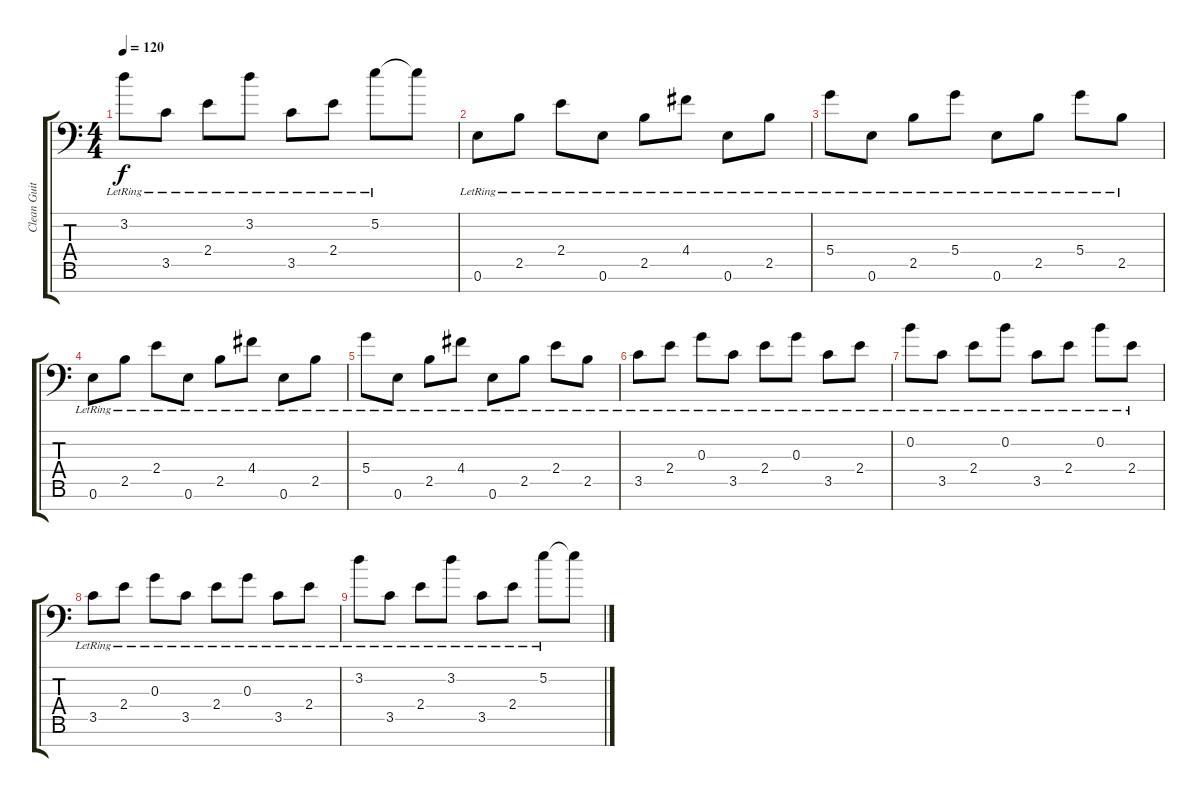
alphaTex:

\track ("Clean Guitar C" "Clean Guit") {instrument electricguitarclean}
\staff {score tabs}
\tuning (E4 B3 G3 D3 A2 E2 A1) {hide}
\ts (4 4)
\tempo 120
\clef f4
\ks c
3.2{lr}.8{dy f} 3.5{lr}.8 2.4{lr}.8 3.2{lr}.8 3.5{lr}.8 2.4{lr}.8 5.2{lr}.8 5.2{t}.8 |
0.6{lr}.8 2.5{lr}.8 2.4{lr}.8 0.6{lr}.8 2.5{lr}.8 4.4{lr}.8 0.6{lr}.8 2.5{lr}.8 |
5.4{lr}.8 0.6{lr}.8 2.5{lr}.8 5.4{lr}.8 0.6{lr}.8 2.5{lr}.8 5.4{lr}.8 2.5{lr}.8 |
0.6{lr}.8 2.5{lr}.8 2.4{lr}.8 0.6{lr}.8 2.5{lr}.8 4.4{lr}.8 0.6{lr}.8 2.5{lr}.8 |
5.4{lr}.8 0.6{lr}.8 2.5{lr}.8 4.4{lr}.8 0.6{lr}.8 2.5{lr}.8 2.4{lr}.8 2.5{lr}.8 |
3.5{lr}.8 2.4{lr}.8 0.3{lr}.8 3.5{lr}.8 2.4{lr}.8 0.3{lr}.8 3.5{lr}.8 2.4{lr}.8 |
0.2{lr}.8 3.5{lr}.8 2.4{lr}.8 0.2{lr}.8 3.5{lr}.8 2.4{lr}.8 0.2{lr}.8 2.4{lr}.8 |
3.5{lr}.8 2.4{lr}.8 0.3{lr}.8 3.5{lr}.8 2.4{lr}.8 0.3{lr}.8 3.5{lr}.8 2.4{lr}.8 |
3.2{lr}.8 3.5{lr}.8 2.4{lr}.8 3.2{lr}.8 3.5{lr}.8 2.4{lr}.8 5.2{lr}.8 5.2{t}.8
